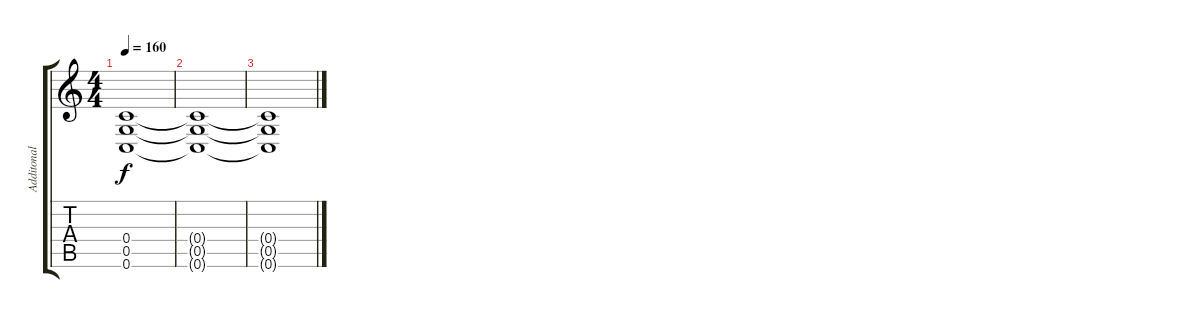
\track ("Additonal Guitar" "Additonal ") {instrument overdrivenguitar}
\staff {score tabs}
\tuning (D4 A3 F3 C3 G2 C2) {hide}
\ts (4 4)
\tempo 160
\clef g2
\ks c
(0.4{t} 0.5{t} 0.6{t}).1{dy f} |
(0.4{t} 0.5{t} 0.6{t}).1 |
(0.4{t} 0.5{t} 0.6{t}).1
